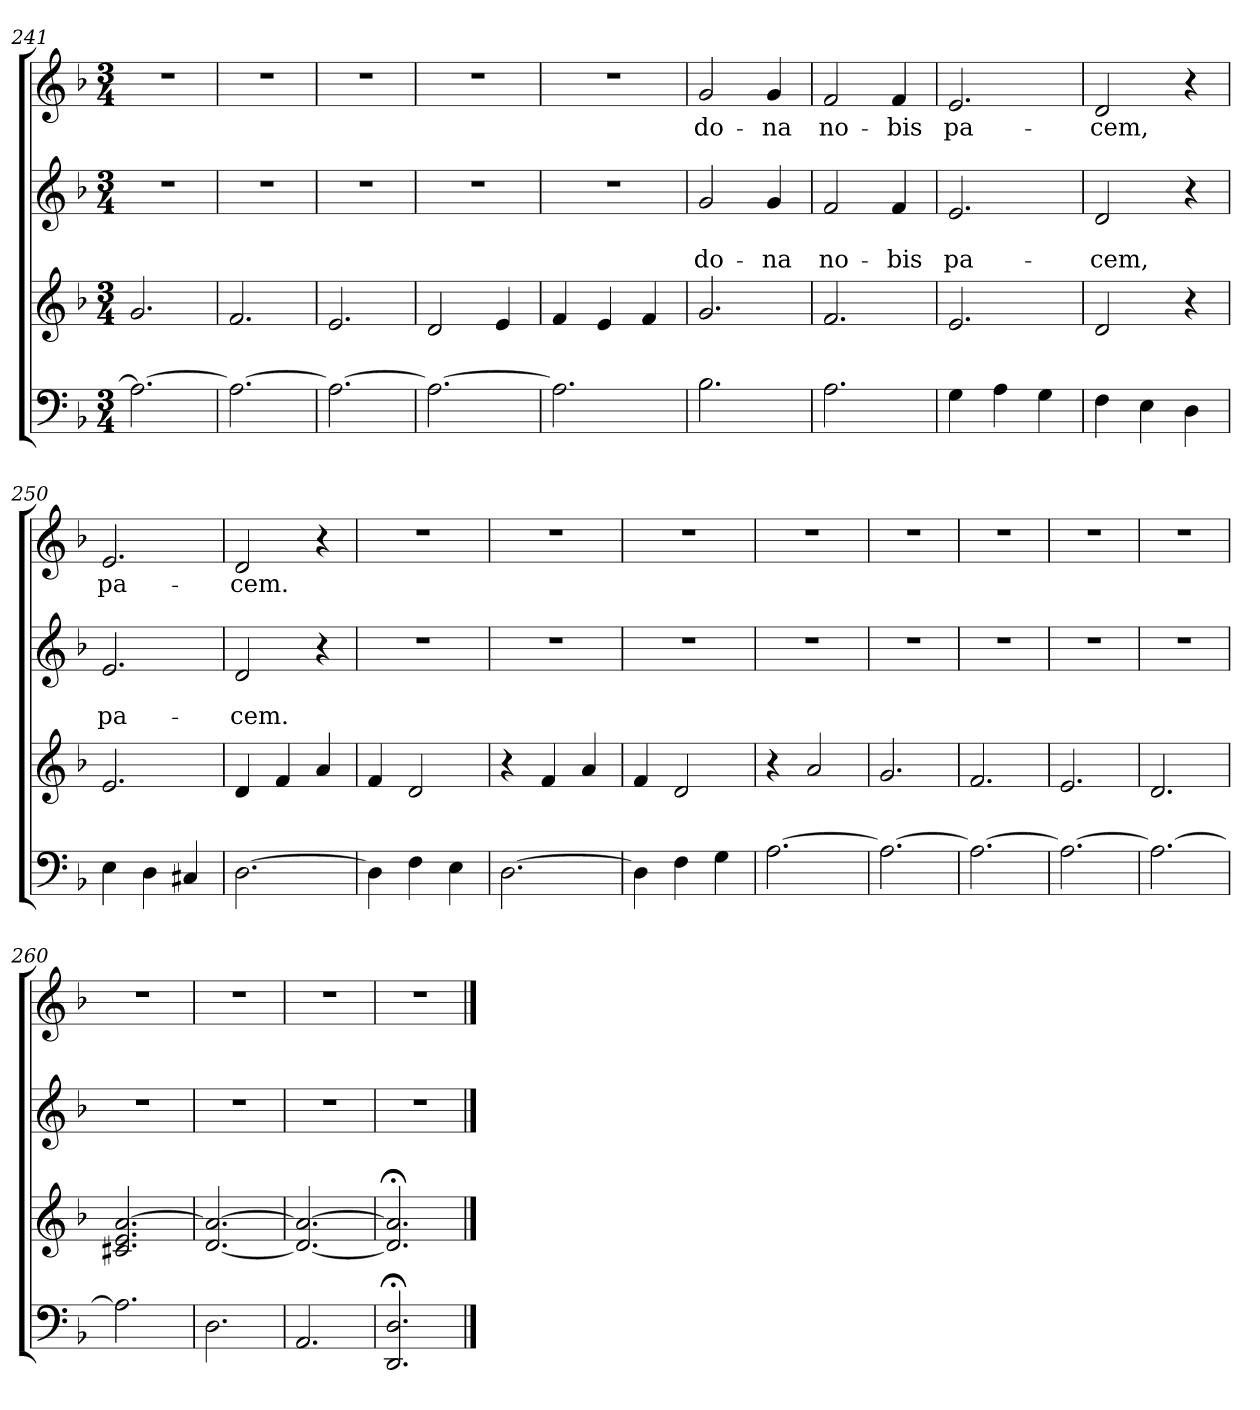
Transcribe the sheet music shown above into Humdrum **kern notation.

**kern	**kern	**kern	**text	**text	**kern	**text
*part3	*part3	*part2	*part2	*part2	*part1	*part1
*staff4	*staff3	*staff2	*staff2	*staff2	*staff1	*staff1
*clefF4	*clefG2	*clefG2	*	*	*clefG2	*
*k[b-]	*k[b-]	*k[b-]	*	*	*k[b-]	*
*F:	*F:	*F:	*	*	*F:	*
*M3/4	*M3/4	*M3/4	*	*	*M3/4	*
=241	=241	=241	=241	=241	=241	=241
!	!	!LO:N:vis=1	!	!	!LO:N:vis=1	!
2.A\_	2.g/	2.r	.	.	2.r	.
=242	=242	=242	=242	=242	=242	=242
!	!	!LO:N:vis=1	!	!	!LO:N:vis=1	!
2.A\_	2.f/	2.r	.	.	2.r	.
=243	=243	=243	=243	=243	=243	=243
!	!	!LO:N:vis=1	!	!	!LO:N:vis=1	!
2.A\_	2.e/	2.r	.	.	2.r	.
=244	=244	=244	=244	=244	=244	=244
!	!	!LO:N:vis=1	!	!	!LO:N:vis=1	!
2.A\_	2d/	2.r	.	.	2.r	.
.	4e/	.	.	.	.	.
=245	=245	=245	=245	=245	=245	=245
!	!	!LO:N:vis=1	!	!	!LO:N:vis=1	!
2.A\]	4f/	2.r	.	.	2.r	.
.	4e/	.	.	.	.	.
.	4f/	.	.	.	.	.
=246	=246	=246	=246	=246	=246	=246
!	!	!	!	!LO:LY:b	!	!LO:LY:b
2.B-\	2.g/	2g/	.	do-	2g/	do-
!	!	!	!	!LO:LY:b	!	!LO:LY:b
.	.	4g/	.	-na	4g/	-na
=247	=247	=247	=247	=247	=247	=247
!	!	!	!	!LO:LY:b	!	!LO:LY:b
2.A\	2.f/	2f/	.	no-	2f/	no-
!	!	!	!	!LO:LY:b	!	!LO:LY:b
.	.	4f/	.	-bis	4f/	-bis
=248	=248	=248	=248	=248	=248	=248
!	!	!	!	!LO:LY:b	!	!LO:LY:b
4G\	2.e/	2.e/	.	pa-	2.e/	pa-
4A\	.	.	.	.	.	.
4G\	.	.	.	.	.	.
=249	=249	=249	=249	=249	=249	=249
!	!	!	!	!LO:LY:b	!	!LO:LY:b
4F\	2d/	2d/	.	-cem,	2d/	-cem,
4E\	.	.	.	.	.	.
4D\	4r	4r	.	.	4r	.
!!LO:LB:g=z
=250	=250	=250	=250	=250	=250	=250
!	!	!	!	!LO:LY:b	!	!LO:LY:b
4E\	2.e/	2.e/	.	pa-	2.e/	pa-
4D\	.	.	.	.	.	.
4C#X/	.	.	.	.	.	.
=251	=251	=251	=251	=251	=251	=251
!	!	!	!	!LO:LY:b	!	!LO:LY:b
[>2.D\	4d/	2d/	.	-cem.	2d/	-cem.
.	4f/	.	.	.	.	.
.	4a/	4r	.	.	4r	.
=252	=252	=252	=252	=252	=252	=252
!	!	!LO:N:vis=1	!	!	!LO:N:vis=1	!
4D\]	4f/	2.r	.	.	2.r	.
4F\	2d/	.	.	.	.	.
4E\	.	.	.	.	.	.
=253	=253	=253	=253	=253	=253	=253
!	!	!LO:N:vis=1	!	!	!LO:N:vis=1	!
[>2.D\	4r	2.r	.	.	2.r	.
.	4f/	.	.	.	.	.
.	4a/	.	.	.	.	.
=254	=254	=254	=254	=254	=254	=254
!	!	!LO:N:vis=1	!	!	!LO:N:vis=1	!
4D\]	4f/	2.r	.	.	2.r	.
4F\	2d/	.	.	.	.	.
4G\	.	.	.	.	.	.
=255	=255	=255	=255	=255	=255	=255
!	!	!LO:N:vis=1	!	!	!LO:N:vis=1	!
[>2.A\	4r	2.r	.	.	2.r	.
.	2a/	.	.	.	.	.
=256	=256	=256	=256	=256	=256	=256
!	!	!LO:N:vis=1	!	!	!LO:N:vis=1	!
2.A\_	2.g/	2.r	.	.	2.r	.
=257	=257	=257	=257	=257	=257	=257
!	!	!LO:N:vis=1	!	!	!LO:N:vis=1	!
2.A\_	2.f/	2.r	.	.	2.r	.
=258	=258	=258	=258	=258	=258	=258
!	!	!LO:N:vis=1	!	!	!LO:N:vis=1	!
2.A\_	2.e/	2.r	.	.	2.r	.
=259	=259	=259	=259	=259	=259	=259
!	!	!LO:N:vis=1	!	!	!LO:N:vis=1	!
2.A\_	2.d/	2.r	.	.	2.r	.
=260	=260	=260	=260	=260	=260	=260
!	!	!LO:N:vis=1	!	!	!LO:N:vis=1	!
2.A\]	2.c#X/ 2.e/ [>2.a/	2.r	.	.	2.r	.
=261	=261	=261	=261	=261	=261	=261
!	!	!LO:N:vis=1	!	!	!LO:N:vis=1	!
2.D\	[<2.d/ 2.a/_	2.r	.	.	2.r	.
=262	=262	=262	=262	=262	=262	=262
!	!	!LO:N:vis=1	!	!	!LO:N:vis=1	!
2.AA/	2.d/_ 2.a/_	2.r	.	.	2.r	.
=263	=263	=263	=263	=263	=263	=263
!	!	!LO:N:vis=1	!	!	!LO:N:vis=1	!
2.DD/; 2.D/;	2.d/]; 2.a/];	2.r	.	.	2.r	.
==	==	==	==	==	==	==
*-	*-	*-	*-	*-	*-	*-
